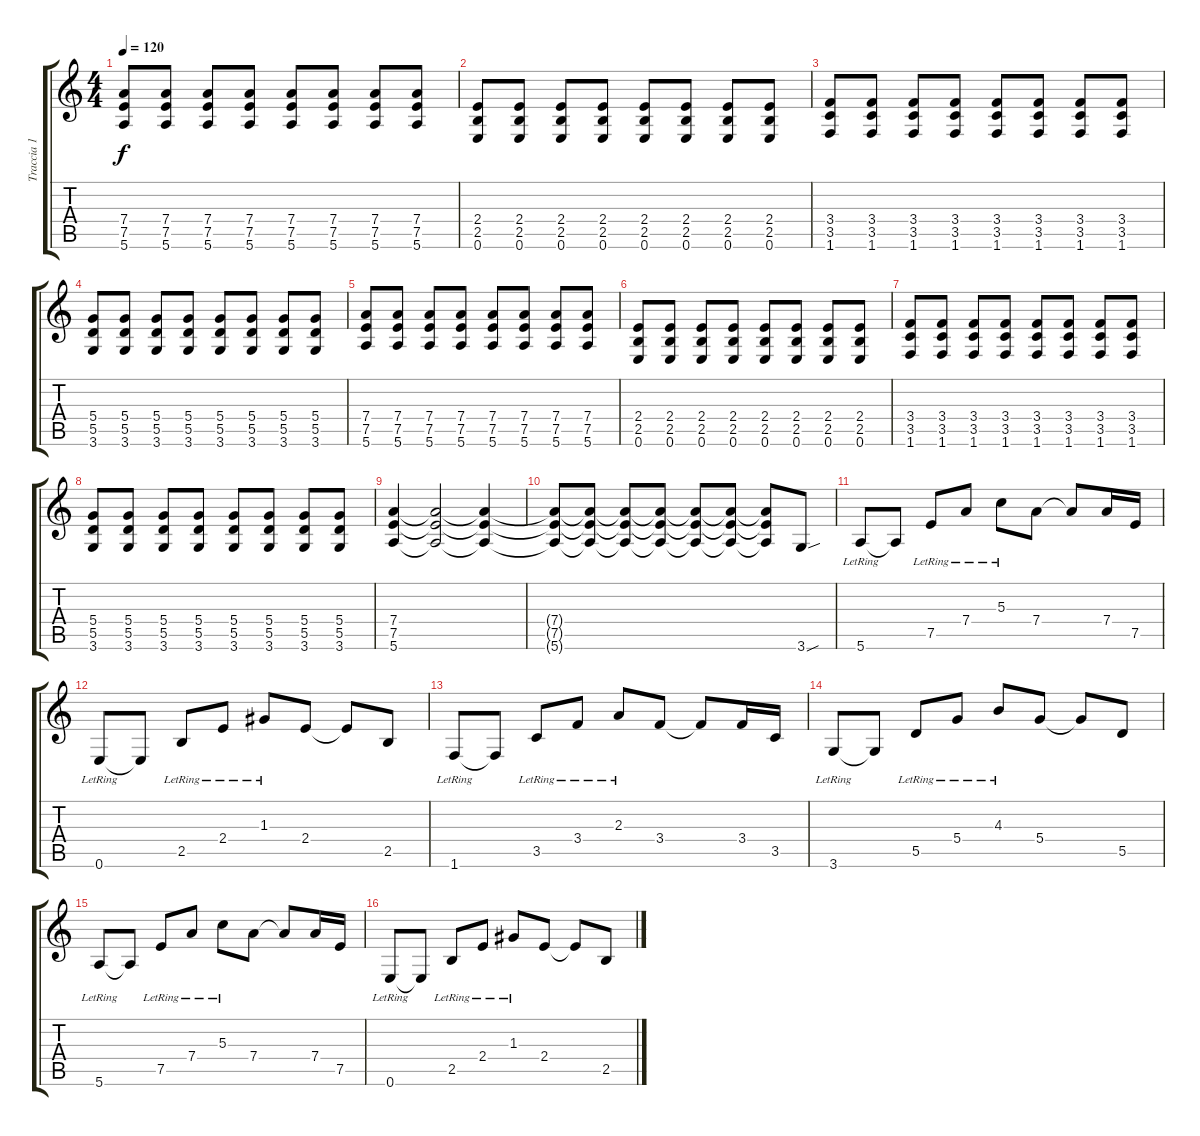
\track ("Traccia 1" "Traccia 1") {instrument overdrivenguitar}
\staff {score tabs}
\tuning (E4 B3 G3 D3 A2 E2) {hide}
\ts (4 4)
\tempo 120
\clef g2
\ks c
(7.4 7.5 5.6).8{dy f instrument overdrivenguitar} (7.4 7.5 5.6).8 (7.4 7.5 5.6).8 (7.4 7.5 5.6).8 (7.4 7.5 5.6).8 (7.4 7.5 5.6).8 (7.4 7.5 5.6).8 (7.4 7.5 5.6).8 |
(2.4 2.5 0.6).8 (2.4 2.5 0.6).8 (2.4 2.5 0.6).8 (2.4 2.5 0.6).8 (2.4 2.5 0.6).8 (2.4 2.5 0.6).8 (2.4 2.5 0.6).8 (2.4 2.5 0.6).8 |
(3.4 3.5 1.6).8 (3.4 3.5 1.6).8 (3.4 3.5 1.6).8 (3.4 3.5 1.6).8 (3.4 3.5 1.6).8 (3.4 3.5 1.6).8 (3.4 3.5 1.6).8 (3.4 3.5 1.6).8 |
(5.4 5.5 3.6).8 (5.4 5.5 3.6).8 (5.4 5.5 3.6).8 (5.4 5.5 3.6).8 (5.4 5.5 3.6).8 (5.4 5.5 3.6).8 (5.4 5.5 3.6).8 (5.4 5.5 3.6).8 |
(7.4 7.5 5.6).8{instrument overdrivenguitar} (7.4 7.5 5.6).8 (7.4 7.5 5.6).8 (7.4 7.5 5.6).8 (7.4 7.5 5.6).8 (7.4 7.5 5.6).8 (7.4 7.5 5.6).8 (7.4 7.5 5.6).8 |
(2.4 2.5 0.6).8 (2.4 2.5 0.6).8 (2.4 2.5 0.6).8 (2.4 2.5 0.6).8 (2.4 2.5 0.6).8 (2.4 2.5 0.6).8 (2.4 2.5 0.6).8 (2.4 2.5 0.6).8 |
(3.4 3.5 1.6).8 (3.4 3.5 1.6).8 (3.4 3.5 1.6).8 (3.4 3.5 1.6).8 (3.4 3.5 1.6).8 (3.4 3.5 1.6).8 (3.4 3.5 1.6).8 (3.4 3.5 1.6).8 |
(5.4 5.5 3.6).8 (5.4 5.5 3.6).8 (5.4 5.5 3.6).8 (5.4 5.5 3.6).8 (5.4 5.5 3.6).8 (5.4 5.5 3.6).8 (5.4 5.5 3.6).8 (5.4 5.5 3.6).8 |
(7.4 7.5 5.6).4 (7.4{t} 7.5{t} 5.6{t}).2 (7.4{t} 7.5{t} 5.6{t}).4 |
(7.4{t} 7.5{t} 5.6{t}).8 (7.4{t} 7.5{t} 5.6{t}).8 (7.4{t} 7.5{t} 5.6{t}).8 (7.4{t} 7.5{t} 5.6{t}).8 (7.4{t} 7.5{t} 5.6{t}).8 (7.4{t} 7.5{t} 5.6{t}).8 (7.4{t} 7.5{t} 5.6{t}).8 3.6{sou}.8 |
5.6{lr}.8{instrument electricguitarclean} 5.6{t}.8 7.5{lr}.8 7.4{lr}.8 5.3{lr}.8 7.4.8 7.4{t}.8 7.4.16 7.5.16 |
0.6{lr}.8{instrument electricguitarclean} 0.6{t}.8 2.5{lr}.8 2.4{lr}.8 1.3{lr}.8 2.4.8 2.4{t}.8 2.5.8 |
1.6{lr}.8{instrument electricguitarclean} 1.6{t}.8 3.5{lr}.8 3.4{lr}.8 2.3{lr}.8 3.4.8 3.4{t}.8 3.4.16 3.5.16 |
3.6{lr}.8{instrument electricguitarclean} 3.6{t}.8 5.5{lr}.8 5.4{lr}.8 4.3{lr}.8 5.4.8 5.4{t}.8 5.5.8 |
5.6{lr}.8{instrument electricguitarclean} 5.6{t}.8 7.5{lr}.8 7.4{lr}.8 5.3{lr}.8 7.4.8 7.4{t}.8 7.4.16 7.5.16 |
0.6{lr}.8{instrument electricguitarclean} 0.6{t}.8 2.5{lr}.8 2.4{lr}.8 1.3{lr}.8 2.4.8 2.4{t}.8 2.5.8
